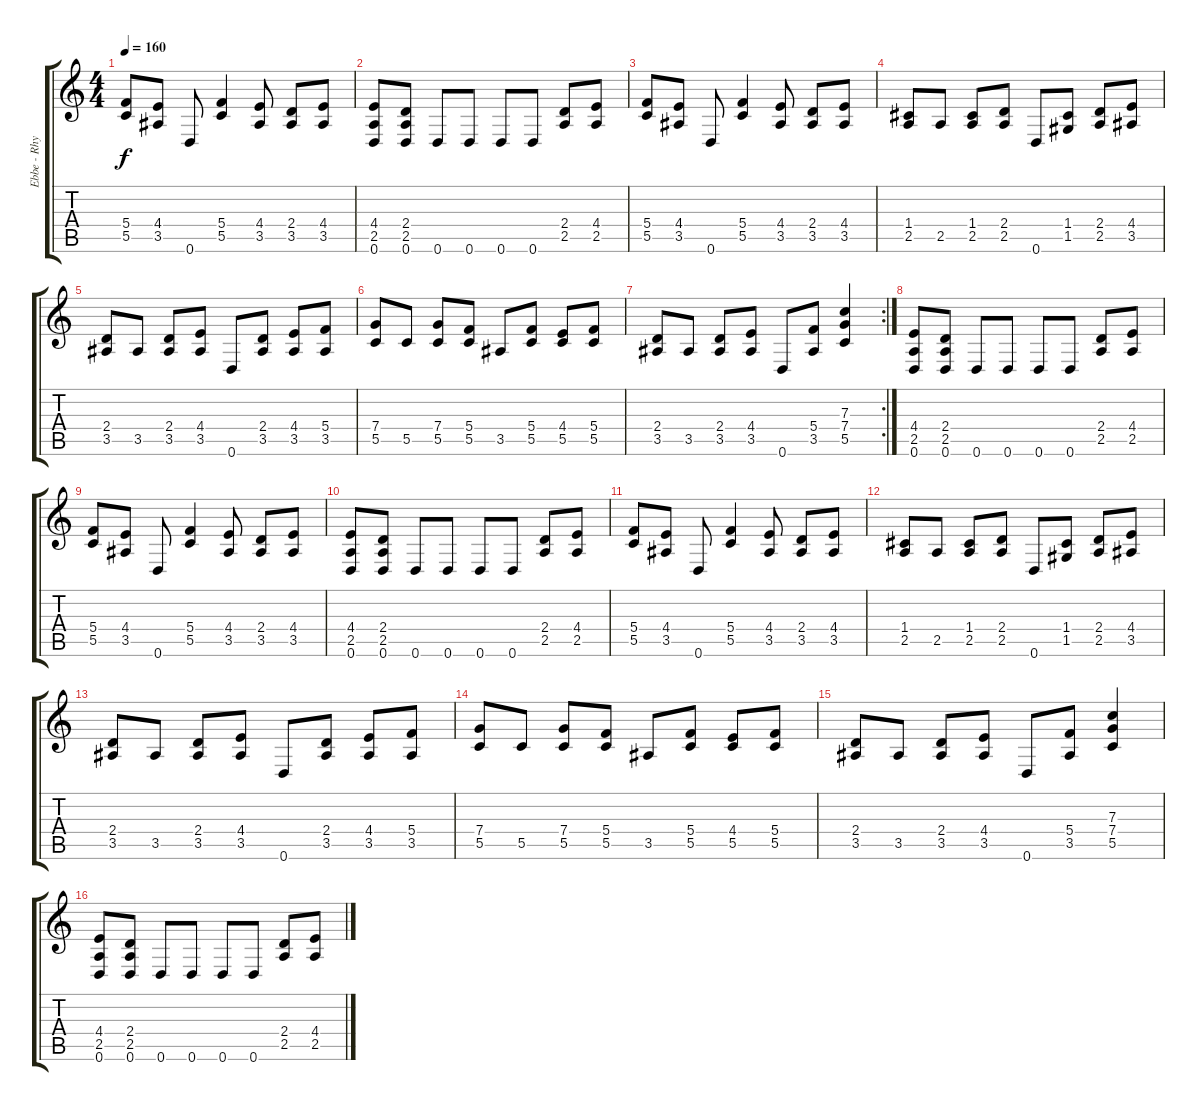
\track ("Ebbe - Rhytm/Lead" "Ebbe - Rhy") {instrument overdrivenguitar}
\staff {score tabs}
\tuning (D4 A3 F3 C3 G2 D2) {hide}
\ts (4 4)
\tempo 160
\clef g2
\ks c
(5.4 5.5).8{dy f} (4.4 3.5).8 0.6.8 (5.4 5.5).4 (4.4 3.5).8 (2.4 3.5).8 (4.4 3.5).8 |
(4.4 2.5 0.6).8 (2.4 2.5 0.6).8 0.6.8 0.6.8 0.6.8 0.6.8 (2.4 2.5).8 (4.4 2.5).8 |
(5.4 5.5).8 (4.4 3.5).8 0.6.8 (5.4 5.5).4 (4.4 3.5).8 (2.4 3.5).8 (4.4 3.5).8 |
(1.4 2.5).8 2.5.8 (1.4 2.5).8 (2.4 2.5).8 0.6.8 (1.4 1.5).8 (2.4 2.5).8 (4.4 3.5).8 |
(2.4 3.5).8 3.5.8 (2.4 3.5).8 (4.4 3.5).8 0.6.8 (2.4 3.5).8 (4.4 3.5).8 (5.4 3.5).8 |
(7.4 5.5).8 5.5.8 (7.4 5.5).8 (5.4 5.5).8 3.5.8 (5.4 5.5).8 (4.4 5.5).8 (5.4 5.5).8 |
\rc 2
(2.4 3.5).8 3.5.8 (2.4 3.5).8 (4.4 3.5).8 0.6.8 (5.4 3.5).8 (7.3 7.4 5.5).4 |
(4.4 2.5 0.6).8 (2.4 2.5 0.6).8 0.6.8 0.6.8 0.6.8 0.6.8 (2.4 2.5).8 (4.4 2.5).8 |
(5.4 5.5).8 (4.4 3.5).8 0.6.8 (5.4 5.5).4 (4.4 3.5).8 (2.4 3.5).8 (4.4 3.5).8 |
(4.4 2.5 0.6).8 (2.4 2.5 0.6).8 0.6.8 0.6.8 0.6.8 0.6.8 (2.4 2.5).8 (4.4 2.5).8 |
(5.4 5.5).8 (4.4 3.5).8 0.6.8 (5.4 5.5).4 (4.4 3.5).8 (2.4 3.5).8 (4.4 3.5).8 |
(1.4 2.5).8 2.5.8 (1.4 2.5).8 (2.4 2.5).8 0.6.8 (1.4 1.5).8 (2.4 2.5).8 (4.4 3.5).8 |
(2.4 3.5).8 3.5.8 (2.4 3.5).8 (4.4 3.5).8 0.6.8 (2.4 3.5).8 (4.4 3.5).8 (5.4 3.5).8 |
(7.4 5.5).8 5.5.8 (7.4 5.5).8 (5.4 5.5).8 3.5.8 (5.4 5.5).8 (4.4 5.5).8 (5.4 5.5).8 |
(2.4 3.5).8 3.5.8 (2.4 3.5).8 (4.4 3.5).8 0.6.8 (5.4 3.5).8 (7.3 7.4 5.5).4 |
(4.4 2.5 0.6).8 (2.4 2.5 0.6).8 0.6.8 0.6.8 0.6.8 0.6.8 (2.4 2.5).8 (4.4 2.5).8
